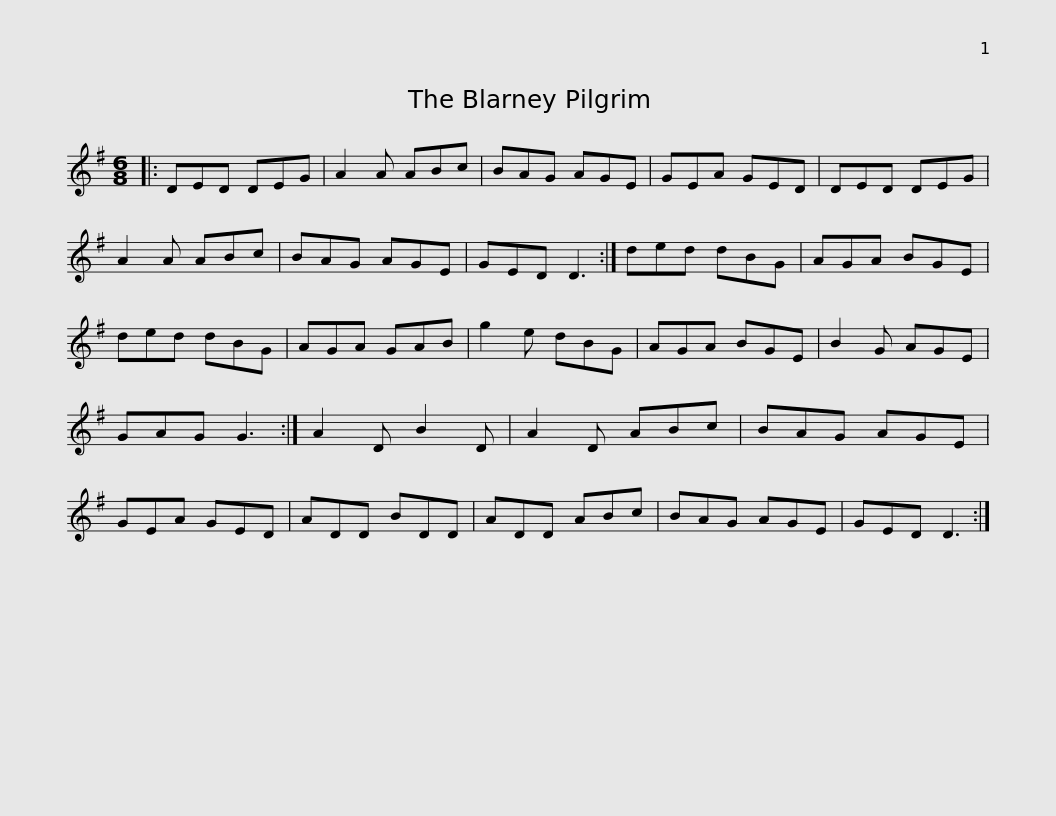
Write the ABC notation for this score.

X:1
L:1/8
M:6/8
I:linebreak $
K:G
V:1 treble
V:1
|: DED DEG | A2 A ABc | BAG AGE | GEA GED | DED DEG | %5
 A2 A ABc | BAG AGE |$ GED D3 :| ded dBG | AGA BGE | %10
 ded dBG | AGA GAB | g2 e dBG | AGA BGE | B2 G AGE |$ %15
 GAG G3 :| A2 D B2 D | A2 D ABc | BAG AGE | GEA GED | %20
 ADD BDD | ADD ABc | BAG AGE |$ GED D3 :| %24
